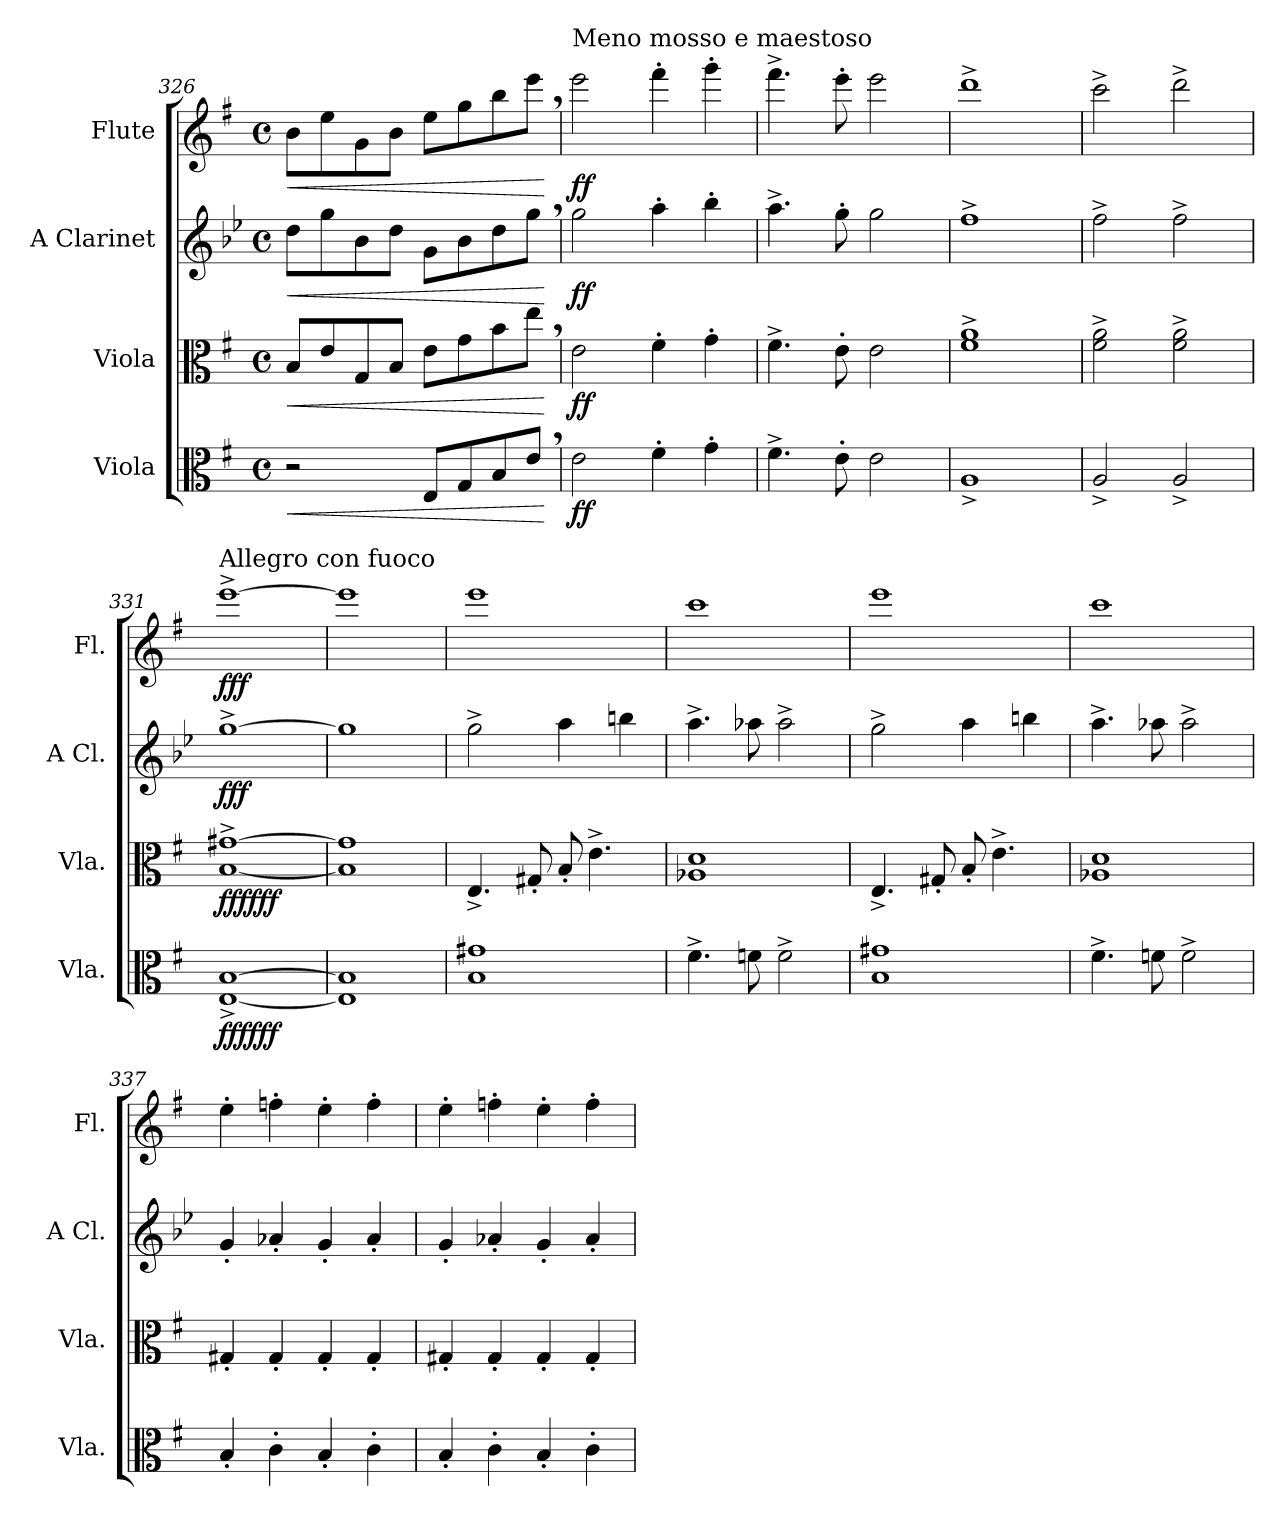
**kern	**dynam	**kern	**dynam	**kern	**dynam	**kern	**dynam
*part4	*part4	*part3	*part3	*part2	*part2	*part1	*part1
*staff4	*staff4	*staff3	*staff3	*staff2	*staff2	*staff1	*staff1
*I"Viola	*	*I"Viola	*	*I"A Clarinet	*	*I"Flute	*
*I'Vla.	*	*I'Vla.	*	*I'A Cl.	*	*I'Fl.	*
*clefC3	*	*clefC3	*	*clefG2	*	*clefG2	*
*	*	*	*	*ITrd2c3	*	*	*
*k[f#]	*	*k[f#]	*	*k[f#]	*	*k[f#]	*
*M4/4	*	*M4/4	*	*M4/4	*	*M4/4	*
*met(c)	*	*met(c)	*	*met(c)	*	*met(c)	*
=326	=326	=326	=326	=326	=326	=326	=326
!	!LO:HP:b	!	!LO:HP:b	!	!LO:HP:b	!	!LO:HP:b
2r	<	8B/L	<	8b\L	<	8b\L	<
.	.	8e/	.	8ee\	.	8ee\	.
.	.	8G/	.	8g\	.	8g\	.
.	.	8B/J	.	8b\J	.	8b\J	.
8E/L	.	8e\L	.	8e\L	.	8ee\L	.
8G/	.	8g\	.	8g\	.	8gg\	.
8B/	.	8b\	.	8b\	.	8bb\	.
8e,/J	.	8ee,\J	.	8ee,\J	.	8eee,\J	.
.	[	.	[	.	[	.	[
=327	=327	=327	=327	=327	=327	=327	=327
*	*	*	*	*	*	*MM75	*
!	!	!	!	!	!	!LO:TX:t=Meno mosso e maestoso	!
!	!LO:DY:b	!	!LO:DY:b	!	!LO:DY:b	!	!LO:DY:b
2e\	ff	2e\	ff	2ee\	ff	2eee\	ff
4f#'\	.	4f#'\	.	4ff#'\	.	4fff#'\	.
4g'\	.	4g'\	.	4gg'\	.	4ggg'\	.
=328	=328	=328	=328	=328	=328	=328	=328
4.f#^\	.	4.f#^\	.	4.ff#^\	.	4.fff#^\	.
8e'\	.	8e'\	.	8ee'\	.	8eee'\	.
2e\	.	2e\	.	2ee\	.	2eee\	.
=329	=329	=329	=329	=329	=329	=329	=329
1A^	.	1f#^ 1a^	.	1dd^	.	1ddd^	.
=330	=330	=330	=330	=330	=330	=330	=330
2A^/	.	2f#\^ 2a\^	.	2dd^\	.	2ccc^\	.
2A^/	.	2f#\^ 2a\^	.	2dd^\	.	2ddd^\	.
=331	=331	=331	=331	=331	=331	=331	=331
*	*	*	*	*	*	*MM120	*
!	!	!	!	!	!	!LO:TX:t=Allegro con fuoco	!
!	!LO:DY:b	!	!	!	!	!	!
!	!LO:DY:n=1:b	!	!LO:DY:b	!	!	!	!
!	!	!	!LO:DY:n=1:b	!	!LO:DY:b	!	!LO:DY:b
[1E^ [1B^	fff fff	[1B^ [1g#X^	fff fff	[1ee^	fff	[1eee^	fff
=332	=332	=332	=332	=332	=332	=332	=332
1E] 1B]	.	1B] 1g#]	.	1ee]	.	1eee]	.
!!LO:PB:g=z
=333	=333	=333	=333	=333	=333	=333	=333
*	*	*	*	*	*	*MM80	*
1B 1g#X	.	4.E^/	.	2ee^\	.	1eee	.
.	.	8G#X'/	.	.	.	.	.
.	.	8B'/	.	4ff#\	.	.	.
.	.	4.e^\	.	.	.	.	.
.	.	.	.	4gg#X\	.	.	.
=334	=334	=334	=334	=334	=334	=334	=334
4.f#^\	.	1A-X 1d	.	4.ff#^\	.	1ccc	.
8fn\	.	.	.	8ffn\	.	.	.
2f^\	.	.	.	2ff^\	.	.	.
=335	=335	=335	=335	=335	=335	=335	=335
1B 1g#X	.	4.E^/	.	2ee^\	.	1eee	.
.	.	8G#X'/	.	.	.	.	.
.	.	8B'/	.	4ff#\	.	.	.
.	.	4.e^\	.	.	.	.	.
.	.	.	.	4gg#X\	.	.	.
=336	=336	=336	=336	=336	=336	=336	=336
4.f#^\	.	1A-X 1d	.	4.ff#^\	.	1ccc	.
8fn\	.	.	.	8ffn\	.	.	.
2f^\	.	.	.	2ff^\	.	.	.
=337	=337	=337	=337	=337	=337	=337	=337
*	*	*	*	*	*	*MM160	*
4B'/	.	4G#X'/	.	4e'/	.	4ee'\	.
4c'\	.	4G#'/	.	4fn'/	.	4ffn'\	.
*	*	*	*	*	*	*MM170	*
4B'/	.	4G#'/	.	4e'/	.	4ee'\	.
4c'\	.	4G#'/	.	4f'/	.	4ff'\	.
=338	=338	=338	=338	=338	=338	=338	=338
*	*	*	*	*	*	*MM180	*
4B'/	.	4G#X'/	.	4e'/	.	4ee'\	.
4c'\	.	4G#'/	.	4fn'/	.	4ffn'\	.
4B'/	.	4G#'/	.	4e'/	.	4ee'\	.
4c'\	.	4G#'/	.	4f'/	.	4ff'\	.
=	=	=	=	=	=	=	=
*-	*-	*-	*-	*-	*-	*-	*-
